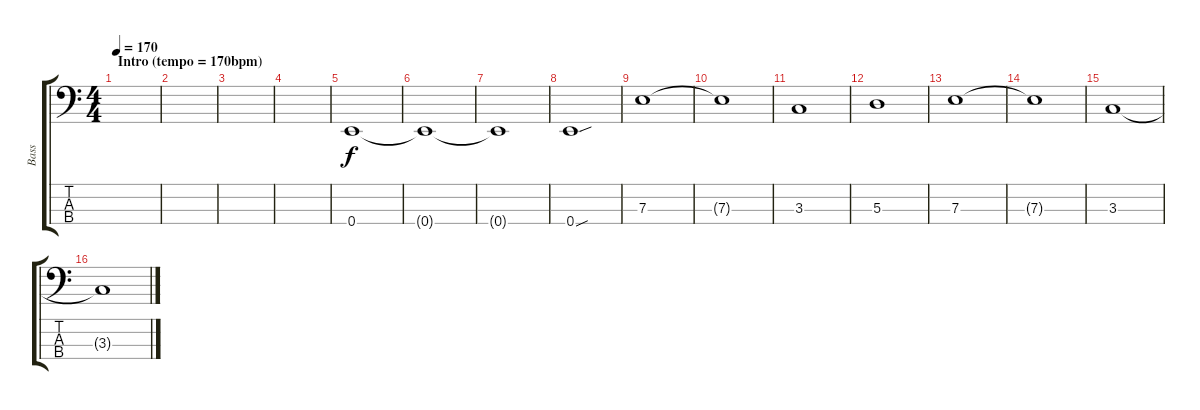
\track ("Bass" "Bass") {instrument electricbassfinger}
\staff {score tabs}
\tuning (G2 D2 A1 E1) {hide}
\ts (4 4)
\section ("" "Intro (tempo = 170bpm)")
\tempo 170
\clef f4
\ks c
|
|
|
|
0.4.1 |
0.4{t}.1 |
0.4{t}.1 |
0.4{sou}.1 |
7.3.1 |
7.3{t}.1 |
3.3.1 |
5.3.1 |
7.3.1 |
7.3{t}.1 |
3.3.1 |
3.3{t}.1
